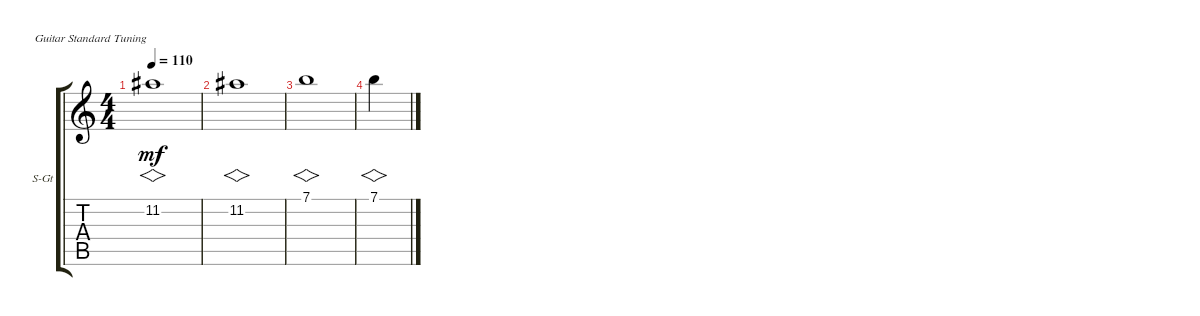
\defaultSystemsLayout 4
\bracketExtendMode groupsimilarinstruments
\firstSystemTrackNameOrientation horizontal
\otherSystemsTrackNameOrientation horizontal
\track ("Steel Guitar" "S-Gt") {instrument acousticguitarsteel}
\staff {score tabs}
\tuning (E4 B3 G3 D3 A2 E2)
\ts (4 4)
\tempo 110
\clef g2
\ks c
11.2.1{vs dy mf} |
11.2.1{vs} |
7.1.1{vs} |
7.1.4{vs}
